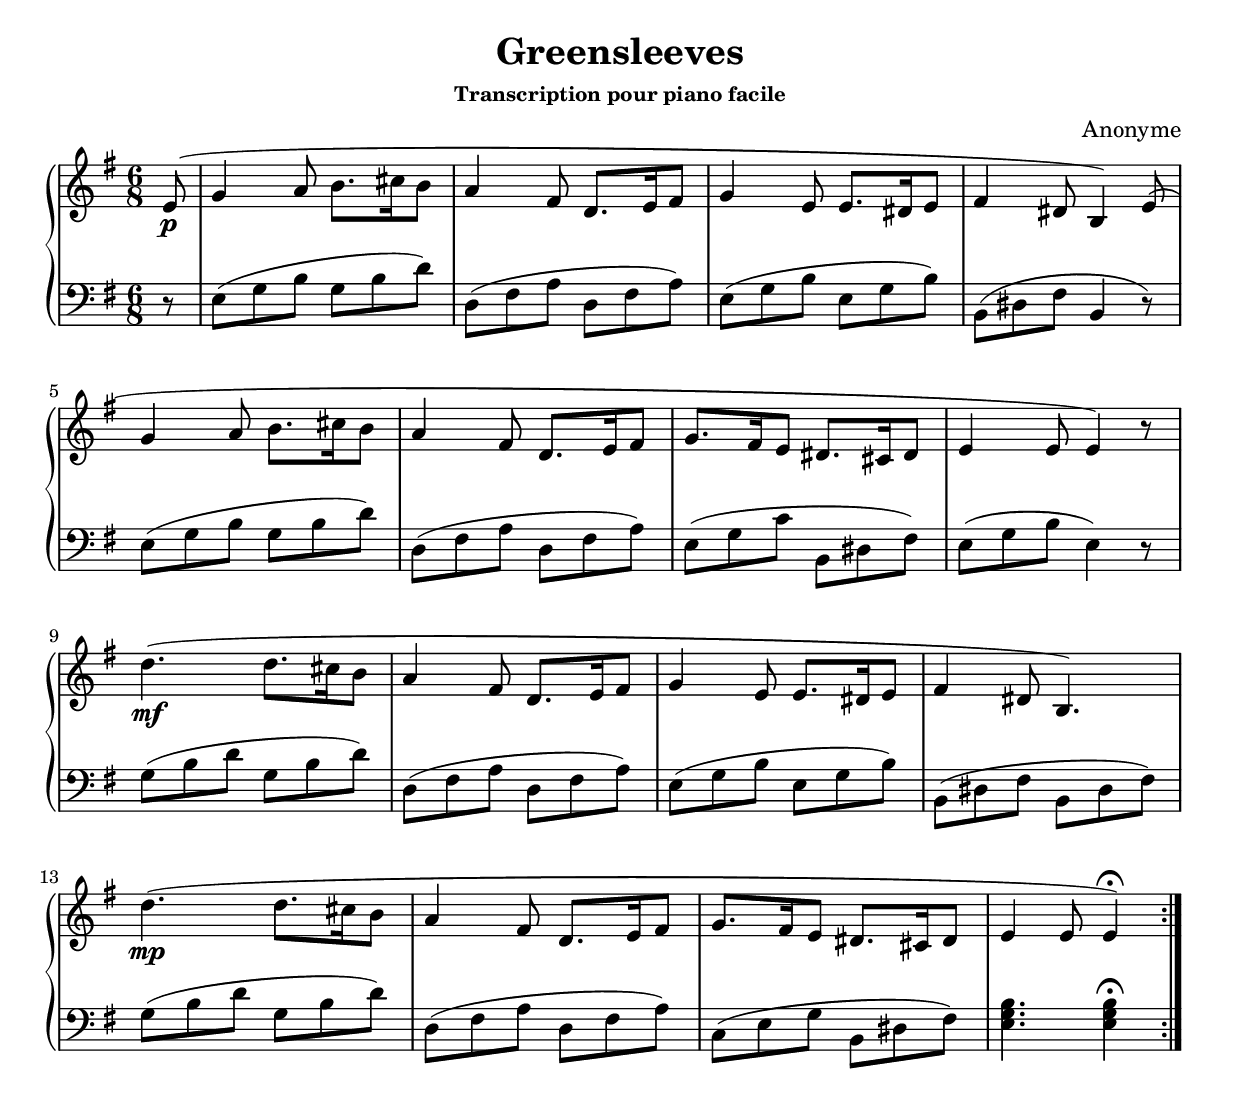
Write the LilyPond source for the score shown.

\version "2.20.0"

\include "english.ly"

\header {
  title = "Greensleeves"
  subsubtitle = "Transcription pour piano facile"
  composer = "Anonyme"
  %  copyright = \markup \fontsize #-5
  %  {
  %    Copyright © 2020.
  %    Typeset with GNU LilyPond.
  %    Released into public domain by the composer.
  %  }
}

\paper {
  top-margin = 20
  indent = #0
  system-count = #4
}



\score {

  \new PianoStaff = "pianostaff"
    \with {
      \override StaffGrouper
                .staffgroup-staff-spacing
                .basic-distance = #20
    }
  <<
    \new Staff = "RH" \relative c' {
      \clef "treble"
      \key g \major
      \time 6/8
      \partial 8
      \repeat volta 2 {
        e8\p( |
        g4 a8 b8. cs16 b8 |
        a4 fs8 d8. e16 fs8 |
        g4 e8 e8. ds16 e8 |
        fs4 ds8 b4)
        \partial 8
        e8( |
        g4 a8 b8. cs16 b8 |
        a4 fs8 d8. e16 fs8 |
        g8. fs16 e8 ds8. cs16 ds8 |
        e4 e8 e4) r8 |

        d'4.\mf( d8. cs16 b8 |
        a4 fs8 d8. e16 fs8 |
        g4 e8 e8. ds16 e8 |
        fs4 ds8 b4.) |

        d'4.\mp( d8. cs16 b8 |
        a4 fs8 d8. e16 fs8 |
        g8. fs16 e8 ds8. cs16 ds8 |
        e4 e8 e4\fermata)
      }
    }


    \new Staff = "LH" {
      \clef "bass"
      \key g \major
      \time 6/8
      \partial 8
      \repeat volta 2 {
        r8 |
        e8( g8 b8 g8 b8 d'8) |
        d8( fs8 a8 d8 fs8 a8) |
        e8( g8 b8 e8 g8 b8) |
        b,8( ds8 fs8 b,4 r8) |
        e8( g8 b8 g8 b8 d'8) |
        d8( fs8 a8 d8 fs8 a8) |
        e8( g8 c'8 b,8 ds8 fs8) |
        e8( g8 b8 e4) r8 |
        g8( b8 d'8 g8 b8 d'8) |
        d8( fs8 a8 d8 fs8 a8) |
        e8( g8 b8 e8 g8 b8) |
        b,8( ds8 fs8 b,8 ds8 fs8) |
        g8( b8 d'8 g8 b8 d'8) |
        d8( fs8 a8 d8 fs8 a8) |
        c8( e8 g8 b,8 ds8 fs8) |
        <e g b>4. <e g b\fermata>4
      }
    }
  >>
  \layout {
    \context {
      \Score
      \override StaffGrouper.staff-staff-spacing.padding = #3
      \override StaffGrouper.staff-staff-spacing.basic-distance = #1
    }
  }
  \midi {
    \tempo 4 = 70
  }
}
